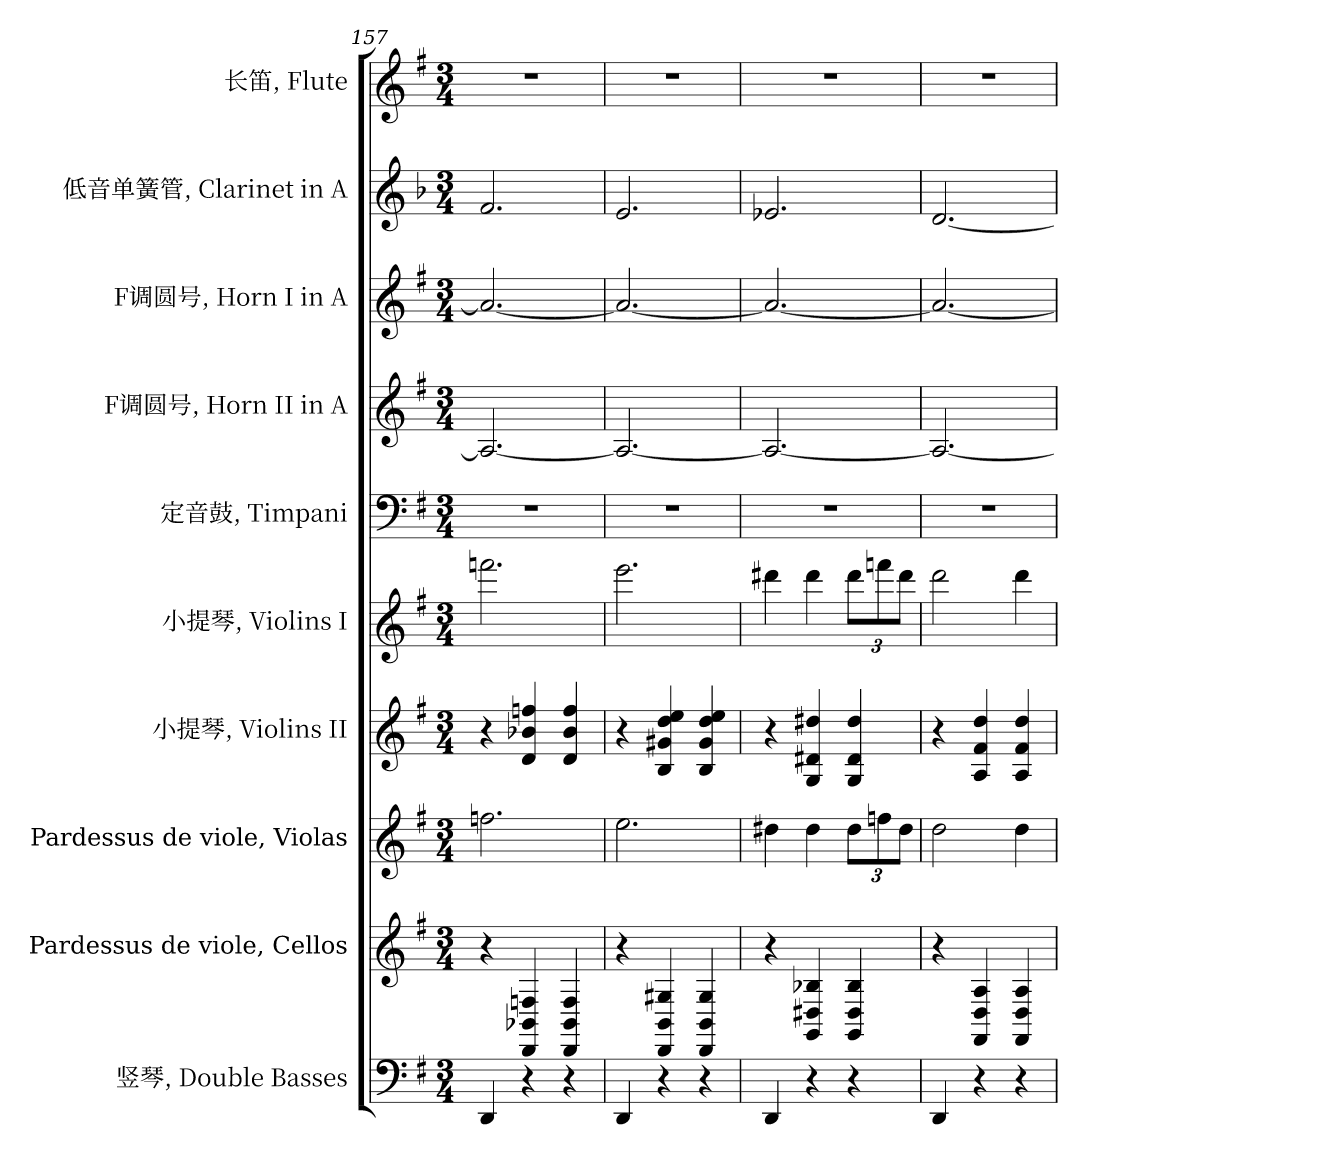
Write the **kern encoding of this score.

**kern	**kern	**kern	**kern	**kern	**kern	**kern	**kern	**kern	**kern
*part10	*part9	*part8	*part7	*part6	*part5	*part4	*part3	*part2	*part1
*staff10	*staff9	*staff8	*staff7	*staff6	*staff5	*staff4	*staff3	*staff2	*staff1
*I"竖琴, Double Basses	*I"Pardessus de viole, Cellos	*I"Pardessus de viole, Violas	*I"小提琴, Violins II	*I"小提琴, Violins I	*I"定音鼓, Timpani	*I"F调圆号, Horn II in A	*I"F调圆号, Horn I in A	*I"低音单簧管, Clarinet in A	*I"长笛, Flute
*	*I'Pds. v.	*I'Pds. v.	*I'Vln.	*I'Vln.	*I'Timp.	*I'F Hn.	*I'F Hn.	*	*I'Fl.
*clefF4	*clefG2	*clefG2	*clefG2	*clefG2	*clefF4	*clefG2	*clefG2	*clefG2	*clefG2
*	*	*	*	*	*	*ITrd4c7	*ITrd4c7	*ITrd8c14	*
*k[f#]	*k[f#]	*k[f#]	*k[f#]	*k[f#]	*k[f#]	*k[]	*k[]	*k[b-]	*k[f#]
*M3/4	*M3/4	*M3/4	*M3/4	*M3/4	*M3/4	*M3/4	*M3/4	*M3/4	*M3/4
*MM168	*MM168	*MM168	*MM168	*MM168	*MM168	*MM168	*MM168	*MM168	*MM168
=157	=157	=157	=157	=157	=157	=157	=157	=157	=157
4DD/	4r	2.ffn\	4r	2.fffn\	2.r	2.D/_	2.d/_	2.F/	2.r
4r	4DD/ 4BB-X/ 4Fn/	.	4d/ 4b-X/ 4ffn/	.	.	.	.	.	.
4r	4DD/ 4BB-/ 4F/	.	4d/ 4b-/ 4ff/	.	.	.	.	.	.
=158	=158	=158	=158	=158	=158	=158	=158	=158	=158
*	*	*	*	*	*	*	*	*	*MM170
4DD/	4r	2.ee\	4r	2.eee\	2.r	2.D/_	2.d/_	2.E/	2.r
4r	4DD/ 4BB/ 4G#X/	.	4B/ 4g#X/ 4dd/ 4ee/	.	.	.	.	.	.
4r	4DD/ 4BB/ 4G#/	.	4B/ 4g#/ 4dd/ 4ee/	.	.	.	.	.	.
=159	=159	=159	=159	=159	=159	=159	=159	=159	=159
*	*	*	*	*	*	*	*	*	*MM172
4DD/	4r	4dd#X\	4r	4ddd#X\	2.r	2.D/_	2.d/_	2.E-X/	2.r
4r	4GG/ 4D#X/ 4B-X/	4dd#\	4G/ 4d#X/ 4dd#X/	4ddd#\	.	.	.	.	.
*	*	*Xbrackettup	*	*Xbrackettup	*	*	*	*	*
4r	4GG/ 4D#/ 4B-/	12dd#\L	4G/ 4d#/ 4dd#/	12ddd#\L	.	.	.	.	.
.	.	12ffn\	.	12fffn\	.	.	.	.	.
.	.	12dd#\J	.	12ddd#\J	.	.	.	.	.
=160	=160	=160	=160	=160	=160	=160	=160	=160	=160
*	*	*	*	*	*	*	*	*	*MM172
4DD/	4r	2dd\	4r	2ddd\	2.r	2.D/_	2.d/_	[2.D/	2.r
4r	4FF#/ 4D/ 4A/	.	4A/ 4f#/ 4dd/	.	.	.	.	.	.
4r	4FF#/ 4D/ 4A/	4dd\	4A/ 4f#/ 4dd/	4ddd\	.	.	.	.	.
=	=	=	=	=	=	=	=	=	=
*-	*-	*-	*-	*-	*-	*-	*-	*-	*-
